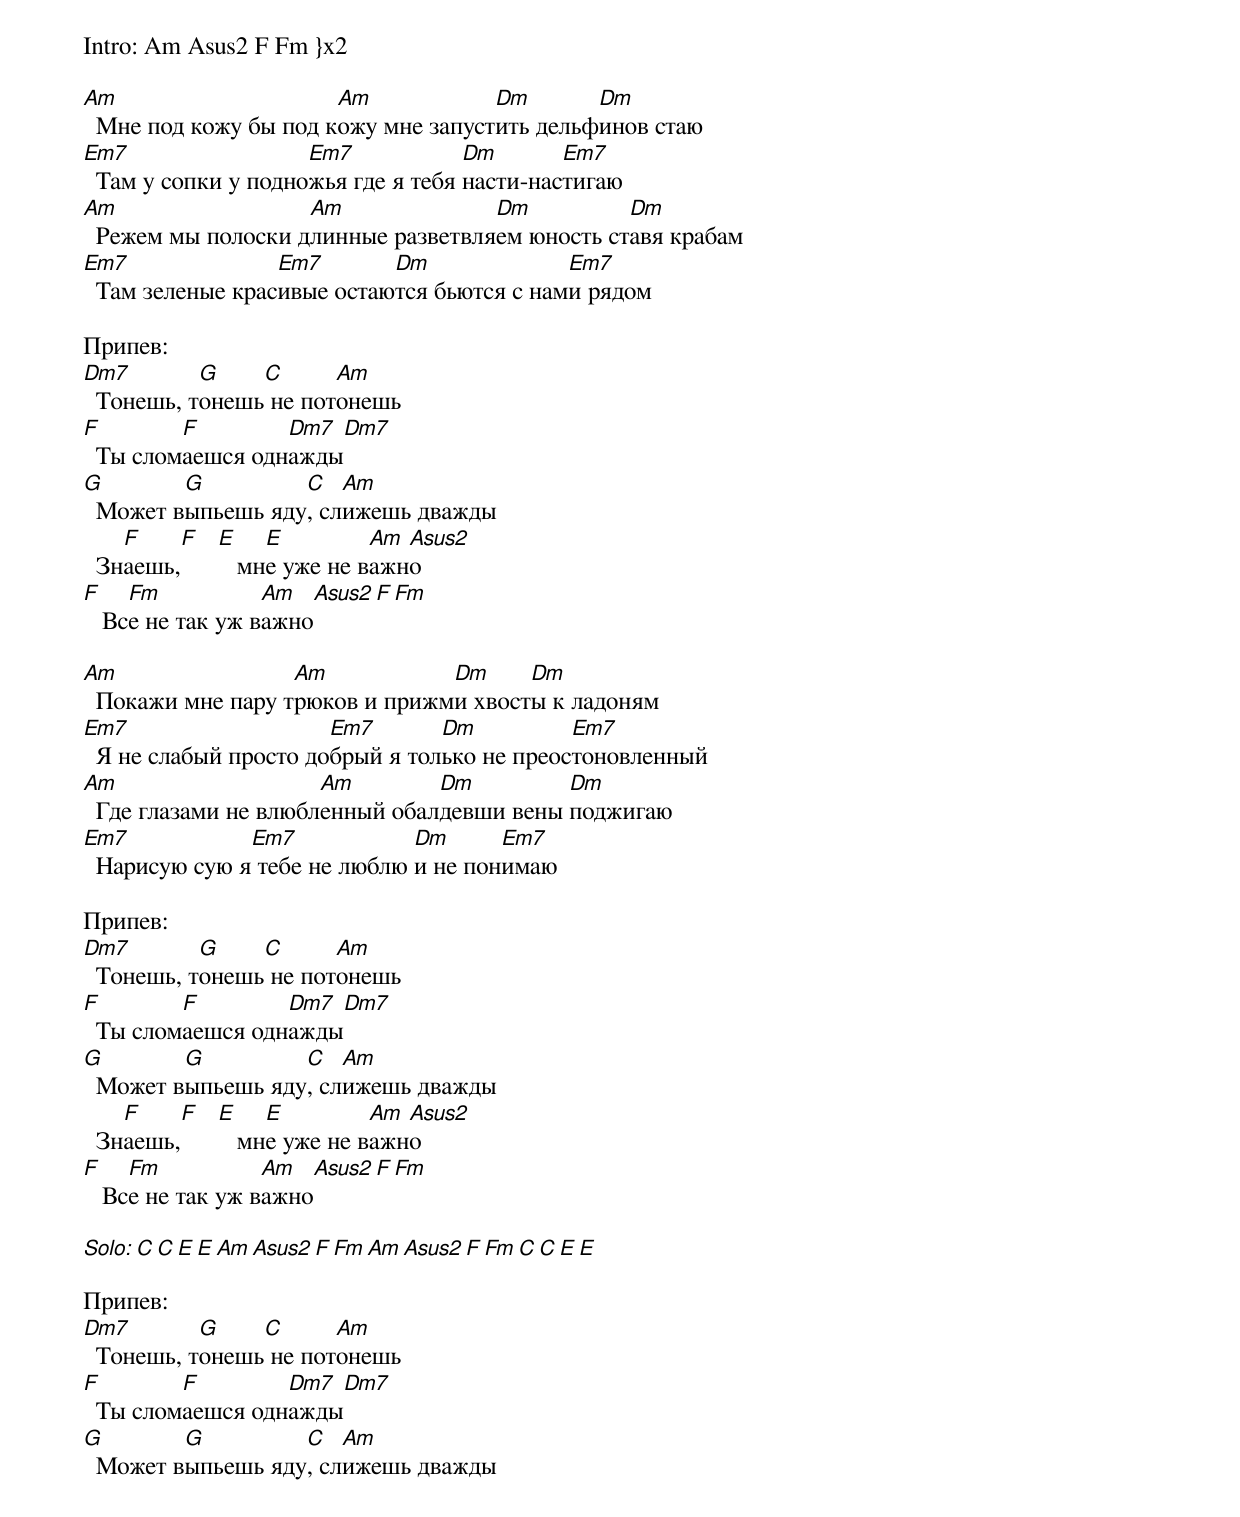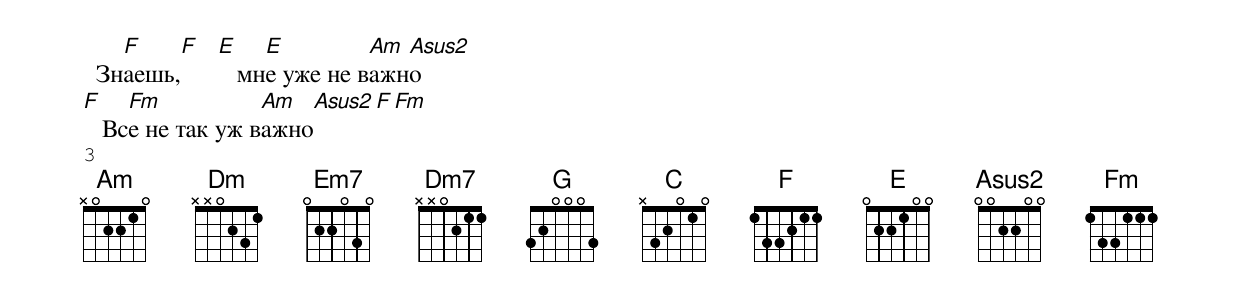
Intro: Am Asus2 F Fm }x2

Am                     Am            Dm       Dm
  Мне под кожу бы под кожу мне запустить дельфинов стаю
Em7                  Em7            Dm       Em7
  Там у сопки у подножья где я тебя насти-настигаю
Am                  Am              Dm          Dm
  Режем мы полоски длинные разветвляем юность ставя крабам
Em7               Em7       Dm              Em7
  Там зеленые красивые остаются бьются с нами рядом

Припев:
Dm7        G    C      Am
  Тонешь, тонешь не потонешь
F        F        Dm7 Dm7
  Ты сломаешся однажды
G        G         C   Am
  Может выпьешь яду, слижешь дважды
    F    F  E    E         Am Asus2
  Знаешь,      мне уже не важно
F    Fm           Am  Asus2 F Fm
   Все не так уж важно

Am                 Am           Dm     Dm
  Покажи мне пару трюков и прижми хвосты к ладоням
Em7                    Em7       Dm          Em7
  Я не слабый просто добрый я только не преостоновленный
Am                    Am        Dm         Dm
  Где глазами не влюбленный обалдевши вены поджигаю
Em7            Em7            Dm      Em7
  Нарисую сую я тебе не люблю и не понимаю

Припев:
Dm7        G    C      Am
  Тонешь, тонешь не потонешь
F        F        Dm7 Dm7
  Ты сломаешся однажды
G        G         C   Am
  Может выпьешь яду, слижешь дважды
    F    F  E    E         Am Asus2
  Знаешь,      мне уже не важно
F    Fm           Am  Asus2 F Fm
   Все не так уж важно

Solo: C C E E Am Asus2 F Fm Am Asus2 F Fm C C E E

Припев:
Dm7        G    C      Am
  Тонешь, тонешь не потонешь
F        F        Dm7 Dm7
  Ты сломаешся однажды
G        G         C   Am
  Может выпьешь яду, слижешь дважды
    F    F  E    E         Am Asus2
  Знаешь,      мне уже не важно
F    Fm           Am  Asus2 F Fm
   Все не так уж важно
3
